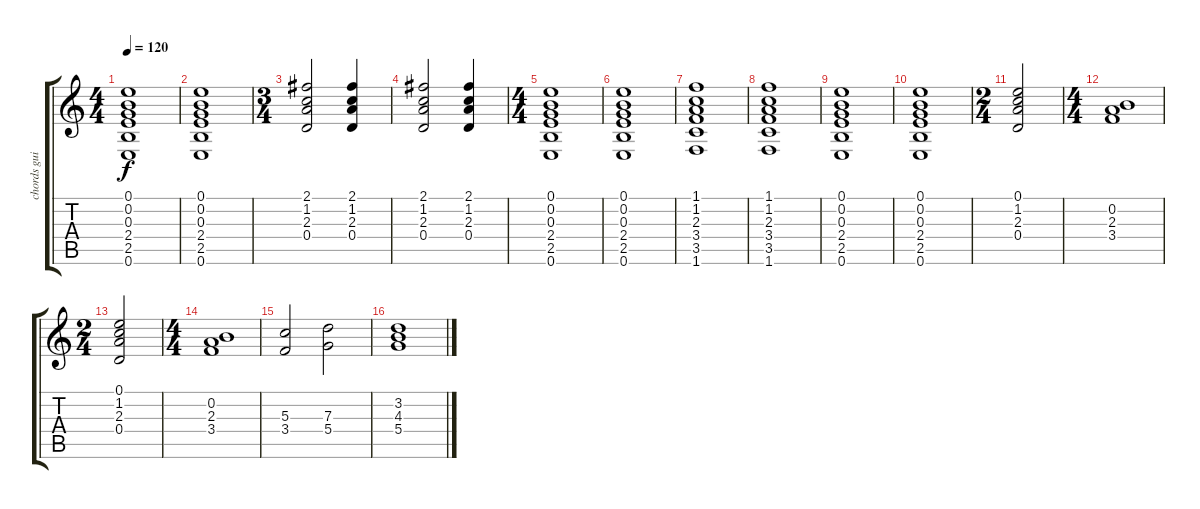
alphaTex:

\track ("chords guitar" "chords gui") {instrument electricguitarjazz}
\staff {score tabs}
\tuning (E4 B3 G3 D3 A2 E2) {hide}
\ts (4 4)
\tempo 120
\clef g2
\ks c
(0.1 0.2 0.3 2.4 2.5 0.6).1{dy f instrument electricguitarjazz} |
(0.1 0.2 0.3 2.4 2.5 0.6).1 |
\ts (3 4)
(2.1 1.2 2.3 0.4).2 (2.1 1.2 2.3 0.4).4 |
(2.1 1.2 2.3 0.4).2 (2.1 1.2 2.3 0.4).4 |
\ts (4 4)
(0.1 0.2 0.3 2.4 2.5 0.6).1 |
(0.1 0.2 0.3 2.4 2.5 0.6).1 |
(1.1 1.2 2.3 3.4 3.5 1.6).1 |
(1.1 1.2 2.3 3.4 3.5 1.6).1 |
(0.1 0.2 0.3 2.4 2.5 0.6).1 |
(0.1 0.2 0.3 2.4 2.5 0.6).1 |
\ts (2 4)
(0.1 1.2 2.3 0.4).2 |
\ts (4 4)
(0.2 2.3 3.4).1 |
\ts (2 4)
(0.1 1.2 2.3 0.4).2 |
\ts (4 4)
(0.2 2.3 3.4).1 |
(5.3 3.4).2 (7.3 5.4).2 |
(3.2 4.3 5.4).1
